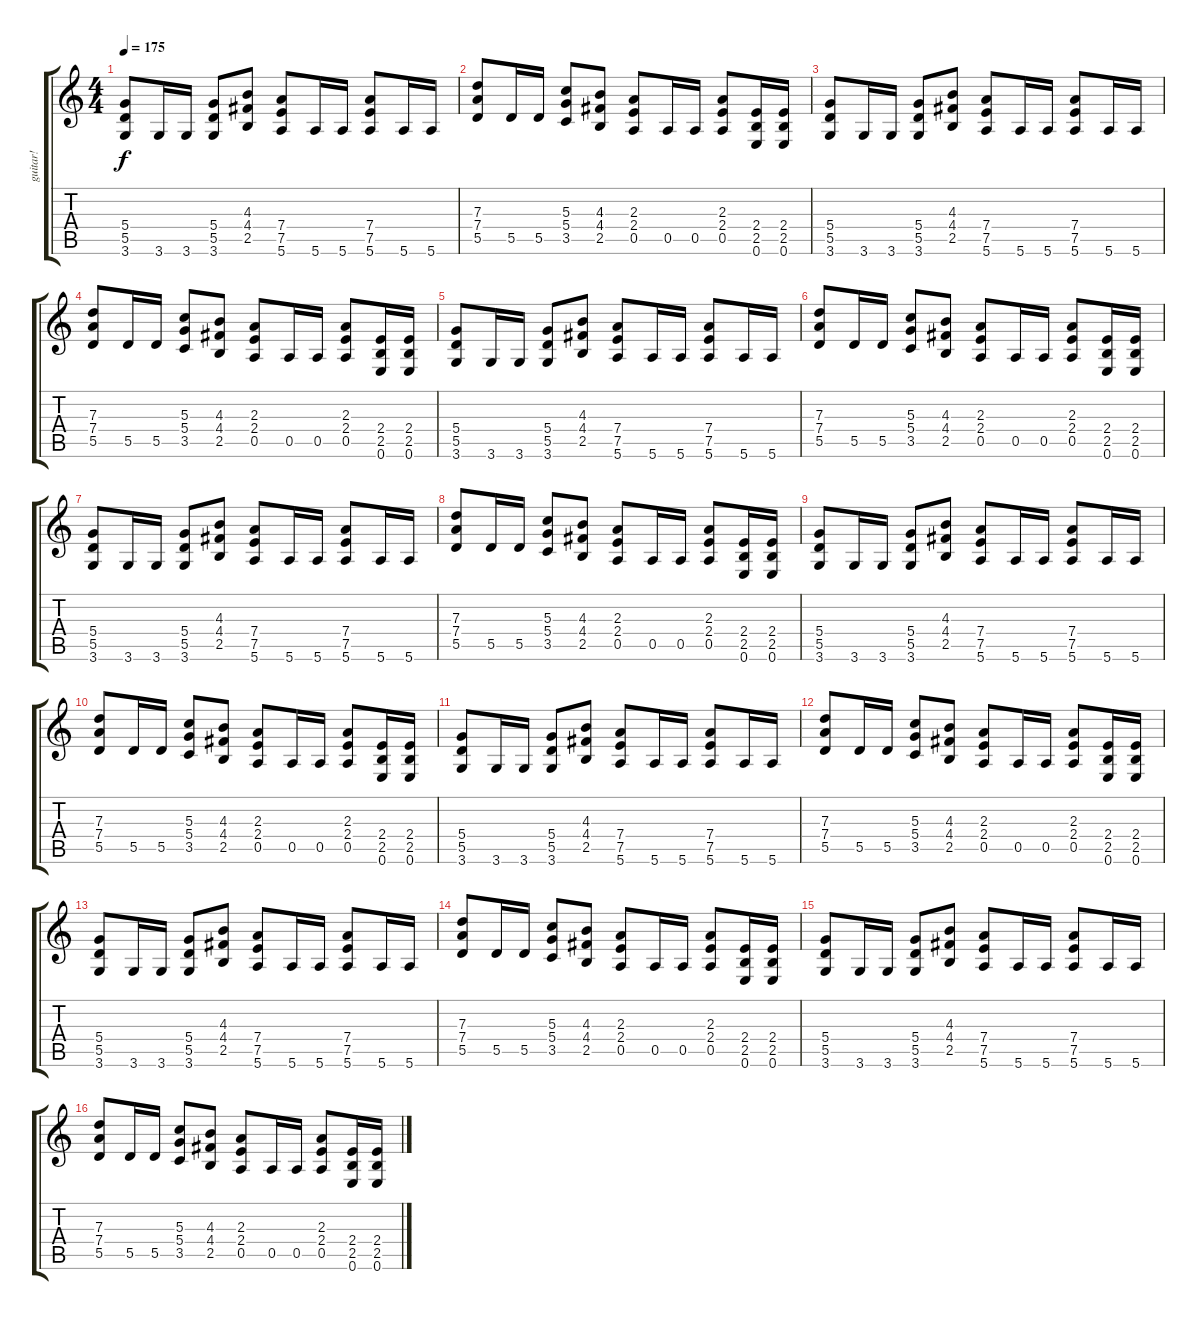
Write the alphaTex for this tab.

\track ("guitar!" "guitar!") {instrument distortionguitar}
\staff {score tabs}
\tuning (E4 B3 G3 D3 A2 E2) {hide}
\ts (4 4)
\tempo 175
\clef g2
\ks c
(5.4 5.5 3.6).8{dy f} 3.6.16 3.6.16 (5.4 5.5 3.6).8 (4.3 4.4 2.5).8 (7.4 7.5 5.6).8 5.6.16 5.6.16 (7.4 7.5 5.6).8 5.6.16 5.6.16 |
(7.3 7.4 5.5).8 5.5.16 5.5.16 (5.3 5.4 3.5).8 (4.3 4.4 2.5).8 (2.3 2.4 0.5).8 0.5.16 0.5.16 (2.3 2.4 0.5).8 (2.4 2.5 0.6).16 (2.4 2.5 0.6).16 |
(5.4 5.5 3.6).8 3.6.16 3.6.16 (5.4 5.5 3.6).8 (4.3 4.4 2.5).8 (7.4 7.5 5.6).8 5.6.16 5.6.16 (7.4 7.5 5.6).8 5.6.16 5.6.16 |
(7.3 7.4 5.5).8 5.5.16 5.5.16 (5.3 5.4 3.5).8 (4.3 4.4 2.5).8 (2.3 2.4 0.5).8 0.5.16 0.5.16 (2.3 2.4 0.5).8 (2.4 2.5 0.6).16 (2.4 2.5 0.6).16 |
(5.4 5.5 3.6).8 3.6.16 3.6.16 (5.4 5.5 3.6).8 (4.3 4.4 2.5).8 (7.4 7.5 5.6).8 5.6.16 5.6.16 (7.4 7.5 5.6).8 5.6.16 5.6.16 |
(7.3 7.4 5.5).8 5.5.16 5.5.16 (5.3 5.4 3.5).8 (4.3 4.4 2.5).8 (2.3 2.4 0.5).8 0.5.16 0.5.16 (2.3 2.4 0.5).8 (2.4 2.5 0.6).16 (2.4 2.5 0.6).16 |
(5.4 5.5 3.6).8 3.6.16 3.6.16 (5.4 5.5 3.6).8 (4.3 4.4 2.5).8 (7.4 7.5 5.6).8 5.6.16 5.6.16 (7.4 7.5 5.6).8 5.6.16 5.6.16 |
(7.3 7.4 5.5).8 5.5.16 5.5.16 (5.3 5.4 3.5).8 (4.3 4.4 2.5).8 (2.3 2.4 0.5).8 0.5.16 0.5.16 (2.3 2.4 0.5).8 (2.4 2.5 0.6).16 (2.4 2.5 0.6).16 |
(5.4 5.5 3.6).8 3.6.16 3.6.16 (5.4 5.5 3.6).8 (4.3 4.4 2.5).8 (7.4 7.5 5.6).8 5.6.16 5.6.16 (7.4 7.5 5.6).8 5.6.16 5.6.16 |
(7.3 7.4 5.5).8 5.5.16 5.5.16 (5.3 5.4 3.5).8 (4.3 4.4 2.5).8 (2.3 2.4 0.5).8 0.5.16 0.5.16 (2.3 2.4 0.5).8 (2.4 2.5 0.6).16 (2.4 2.5 0.6).16 |
(5.4 5.5 3.6).8 3.6.16 3.6.16 (5.4 5.5 3.6).8 (4.3 4.4 2.5).8 (7.4 7.5 5.6).8 5.6.16 5.6.16 (7.4 7.5 5.6).8 5.6.16 5.6.16 |
(7.3 7.4 5.5).8 5.5.16 5.5.16 (5.3 5.4 3.5).8 (4.3 4.4 2.5).8 (2.3 2.4 0.5).8 0.5.16 0.5.16 (2.3 2.4 0.5).8 (2.4 2.5 0.6).16 (2.4 2.5 0.6).16 |
(5.4 5.5 3.6).8 3.6.16 3.6.16 (5.4 5.5 3.6).8 (4.3 4.4 2.5).8 (7.4 7.5 5.6).8 5.6.16 5.6.16 (7.4 7.5 5.6).8 5.6.16 5.6.16 |
(7.3 7.4 5.5).8 5.5.16 5.5.16 (5.3 5.4 3.5).8 (4.3 4.4 2.5).8 (2.3 2.4 0.5).8 0.5.16 0.5.16 (2.3 2.4 0.5).8 (2.4 2.5 0.6).16 (2.4 2.5 0.6).16 |
(5.4 5.5 3.6).8 3.6.16 3.6.16 (5.4 5.5 3.6).8 (4.3 4.4 2.5).8 (7.4 7.5 5.6).8 5.6.16 5.6.16 (7.4 7.5 5.6).8 5.6.16 5.6.16 |
(7.3 7.4 5.5).8 5.5.16 5.5.16 (5.3 5.4 3.5).8 (4.3 4.4 2.5).8 (2.3 2.4 0.5).8 0.5.16 0.5.16 (2.3 2.4 0.5).8 (2.4 2.5 0.6).16 (2.4 2.5 0.6).16
